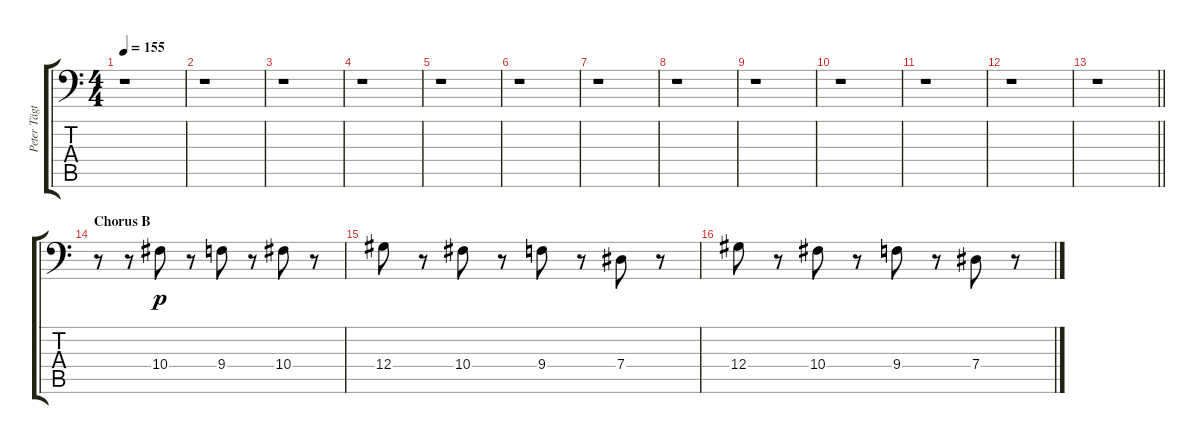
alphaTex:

\track ("Peter Tägtgren (Keyboard I)" "Peter Tägt") {instrument pad4choir}
\staff {score tabs}
\tuning (Bb3 F3 Db3 Ab2 Eb2 Bb1) {hide}
\ts (4 4)
\tempo 155
\clef f4
\ks c
r.1{dy p} |
r.1 |
r.1 |
r.1 |
r.1 |
r.1 |
r.1 |
r.1 |
r.1 |
r.1 |
r.1 |
r.1 |
\barLineRight lightlight
r.1 |
\section ("" "Chorus B")
r.8 r.8 10.4.8 r.8 9.4.8 r.8 10.4.8 r.8 |
12.4.8 r.8 10.4.8 r.8 9.4.8 r.8 7.4.8 r.8 |
12.4.8 r.8 10.4.8 r.8 9.4.8 r.8 7.4.8 r.8
